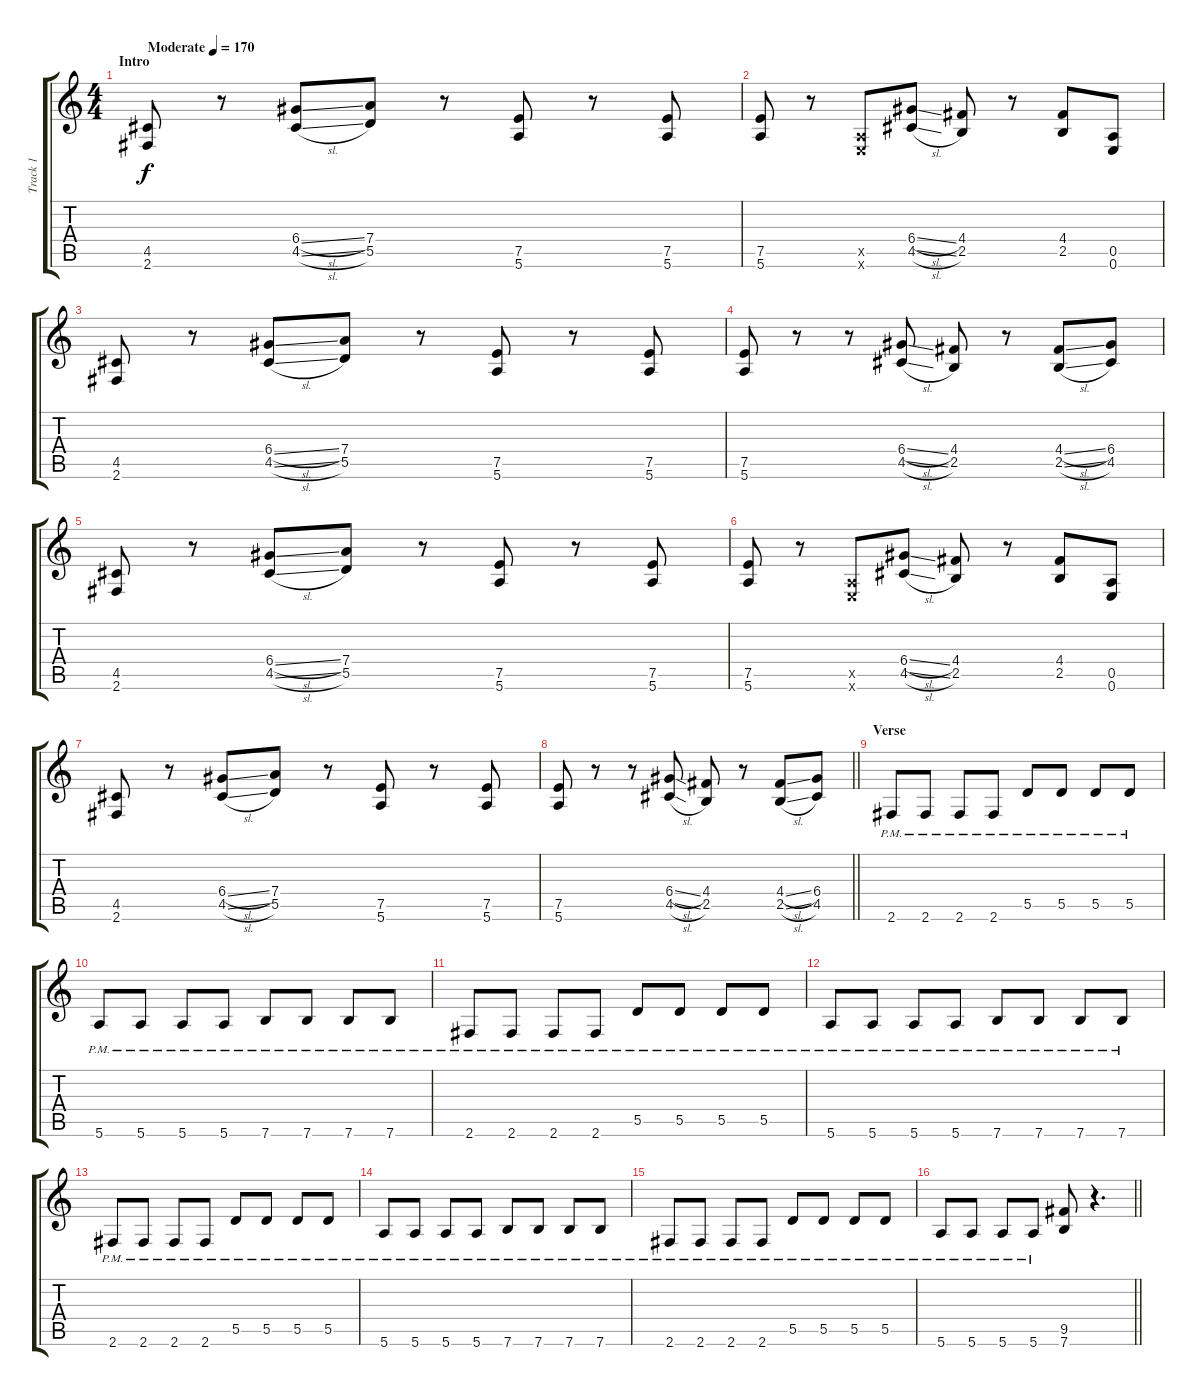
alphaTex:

\track ("Track 1" "Track 1") {instrument distortionguitar}
\staff {score tabs}
\tuning (E4 B3 G3 D3 A2 E2) {hide}
\ts (4 4)
\section ("" "Intro")
\tempo (170 "Moderate")
\clef g2
\ks c
(4.5 2.6).8{dy f instrument distortionguitar} r.8 (6.4{sl} 4.5{sl}).8 (7.4 5.5).8 r.8 (7.5 5.6).8 r.8 (7.5 5.6).8 |
(7.5 5.6).8 r.8 (0.5{x} 0.6{x}).8 (6.4{sl} 4.5{sl}).8 (4.4 2.5).8 r.8 (4.4 2.5).8 (0.5 0.6).8 |
(4.5 2.6).8 r.8 (6.4{sl} 4.5{sl}).8 (7.4 5.5).8 r.8 (7.5 5.6).8 r.8 (7.5 5.6).8 |
(7.5 5.6).8 r.8 r.8 (6.4{sl} 4.5{sl}).8 (4.4 2.5).8 r.8 (4.4{sl} 2.5{sl}).8 (6.4 4.5).8 |
(4.5 2.6).8 r.8 (6.4{sl} 4.5{sl}).8 (7.4 5.5).8 r.8 (7.5 5.6).8 r.8 (7.5 5.6).8 |
(7.5 5.6).8 r.8 (0.5{x} 0.6{x}).8 (6.4{sl} 4.5{sl}).8 (4.4 2.5).8 r.8 (4.4 2.5).8 (0.5 0.6).8 |
(4.5 2.6).8 r.8 (6.4{sl} 4.5{sl}).8 (7.4 5.5).8 r.8 (7.5 5.6).8 r.8 (7.5 5.6).8 |
\barLineRight lightlight
(7.5 5.6).8 r.8 r.8 (6.4{sl} 4.5{sl}).8 (4.4 2.5).8 r.8 (4.4{sl} 2.5{sl}).8 (6.4 4.5).8 |
\section ("" "Verse")
2.6{pm}.8 2.6{pm}.8 2.6{pm}.8 2.6{pm}.8 5.5{pm}.8 5.5{pm}.8 5.5{pm}.8 5.5{pm}.8 |
5.6{pm}.8 5.6{pm}.8 5.6{pm}.8 5.6{pm}.8 7.6{pm}.8 7.6{pm}.8 7.6{pm}.8 7.6{pm}.8 |
2.6{pm}.8 2.6{pm}.8 2.6{pm}.8 2.6{pm}.8 5.5{pm}.8 5.5{pm}.8 5.5{pm}.8 5.5{pm}.8 |
5.6{pm}.8 5.6{pm}.8 5.6{pm}.8 5.6{pm}.8 7.6{pm}.8 7.6{pm}.8 7.6{pm}.8 7.6{pm}.8 |
2.6{pm}.8 2.6{pm}.8 2.6{pm}.8 2.6{pm}.8 5.5{pm}.8 5.5{pm}.8 5.5{pm}.8 5.5{pm}.8 |
5.6{pm}.8 5.6{pm}.8 5.6{pm}.8 5.6{pm}.8 7.6{pm}.8 7.6{pm}.8 7.6{pm}.8 7.6{pm}.8 |
2.6{pm}.8 2.6{pm}.8 2.6{pm}.8 2.6{pm}.8 5.5{pm}.8 5.5{pm}.8 5.5{pm}.8 5.5{pm}.8 |
\barLineRight lightlight
5.6{pm}.8 5.6{pm}.8 5.6{pm}.8 5.6{pm}.8 (9.5 7.6).8 r.4{d}
